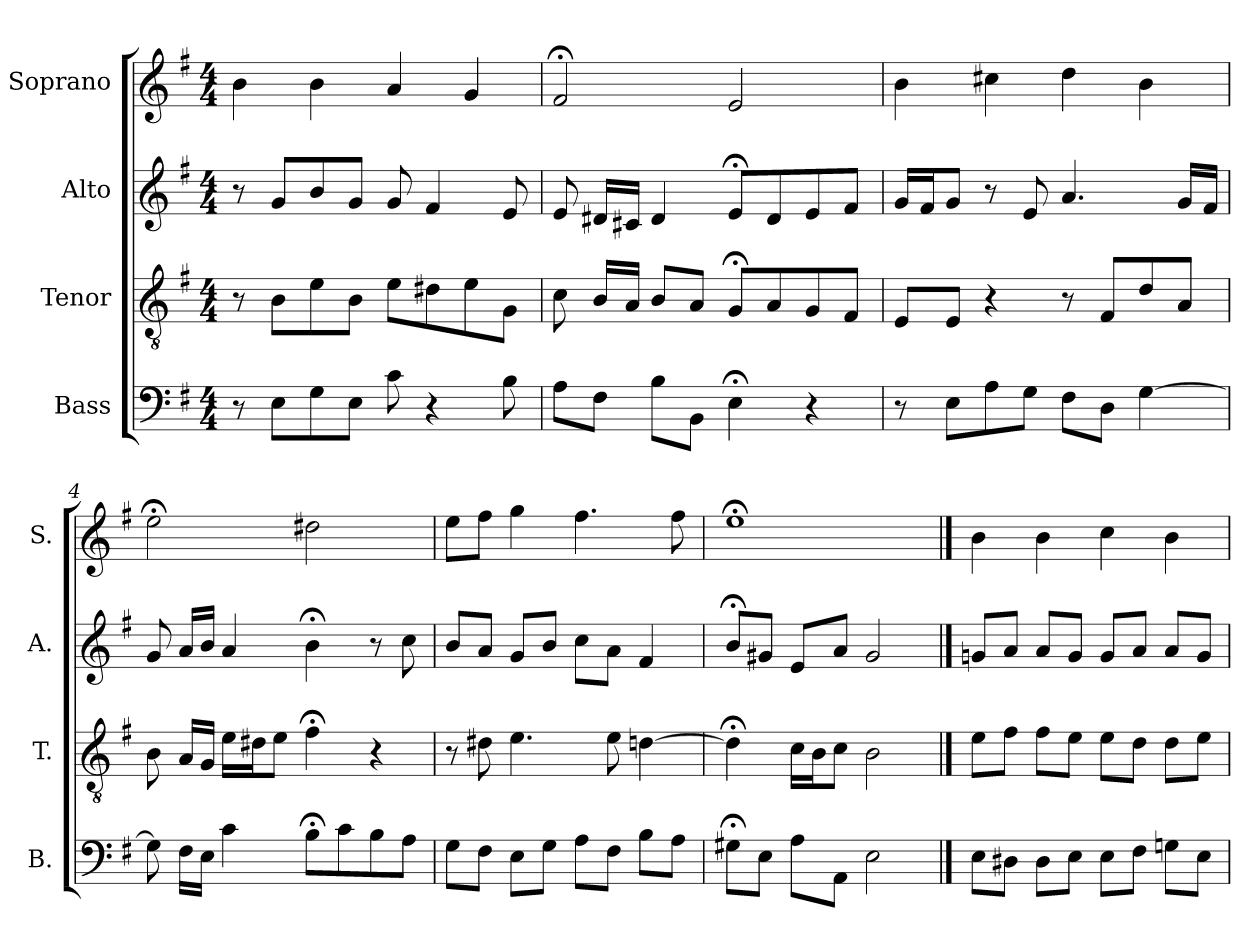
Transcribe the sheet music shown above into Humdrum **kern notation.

**kern	**kern	**kern	**kern
*part4	*part3	*part2	*part1
*staff4	*staff3	*staff2	*staff1
*I"Bass	*I"Tenor	*I"Alto	*I"Soprano
*I'B.	*I'T.	*I'A.	*I'S.
*clefF4	*clefGv2	*clefG2	*clefG2
*	*ITrd7c12	*	*
*k[f#]	*k[f#]	*k[f#]	*k[f#]
*G:	*G:	*G:	*G:
*M4/4	*M4/4	*M4/4	*M4/4
=1	=1	=1	=1
8r	8r	8r	4b\
8E\L	8BB\L	8g/L	.
8G\	8E\	8b/	4b\
8E\J	8BB\J	8g/J	.
8c\	8E\L	8g/	4a/
4r	8D#X\	4f#/	.
.	8E\	.	4g/
8B\	8GG\J	8e/	.
=2	=2	=2	=2
8A\L	8C\	8e/	2f#;</
8F#\J	16BB/LL	16d#X/LL	.
.	16AA/JJ	16c#X/JJ	.
8B\L	8BB/L	4d#/	.
8BB\J	8AA/J	.	.
4E;<\	8GG;</L	8e;</L	2e/
.	8AA/	8d#/	.
4r	8GG/	8e/	.
.	8FF#/J	8f#/J	.
=3	=3	=3	=3
8r	8EE/L	16g/LL	4b\
.	.	16f#/J	.
8E\L	8EE/J	8g/J	.
8A\	4r	8r	4cc#X\
8G\J	.	8e/	.
8F#\L	8r	4.a/	4dd\
8D\J	8FF#/L	.	.
[4G\	8D/	.	4b\
.	8AA/J	16g/LL	.
.	.	16f#/JJ	.
!!LO:LB:g=z
=4	=4	=4	=4
8G\]	8BB\	8g/	2ee;<\
16F#\LL	16AA/LL	16a/LL	.
16E\JJ	16GG/JJ	16b/JJ	.
4c\	16E\LL	4a/	.
.	16D#X\J	.	.
.	8E\J	.	.
8B;<\L	4F#;<\	4b;<\	2dd#X\
8c\	.	.	.
8B\	4r	8r	.
8A\J	.	8cc\	.
=5	=5	=5	=5
8G\L	8r	8b/L	8ee\L
8F#\J	8D#X\	8a/J	8ff#\J
8E\L	4.E\	8g/L	4gg\
8G\J	.	8b/J	.
8A\L	.	8cc\L	4.ff#\
8F#\J	8E\	8a\J	.
8B\L	[4Dn\	4f#/	.
8A\J	.	.	8ff#\
=6	=6	=6	=6
8G#X;<\L	4D;<\]	8b;</L	1ee;<\
8E\J	.	8g#X/J	.
8A\L	16C\LL	8e/L	.
.	16BB\J	.	.
8AA\J	8C\J	8a/J	.
2E\	2BB\	2g#/	.
==7	==7	==7	==7
8E\L	8E\L	8gn/L	4b\
8D#X\J	8F#\J	8a/J	.
8D#\L	8F#\L	8a/L	4b\
8E\J	8E\J	8g/J	.
8E\L	8E\L	8g/L	4cc\
8F#\J	8D\J	8a/J	.
8Gn\L	8D\L	8a/L	4b\
8E\J	8E\J	8g/J	.
=	=	=	=
*-	*-	*-	*-
